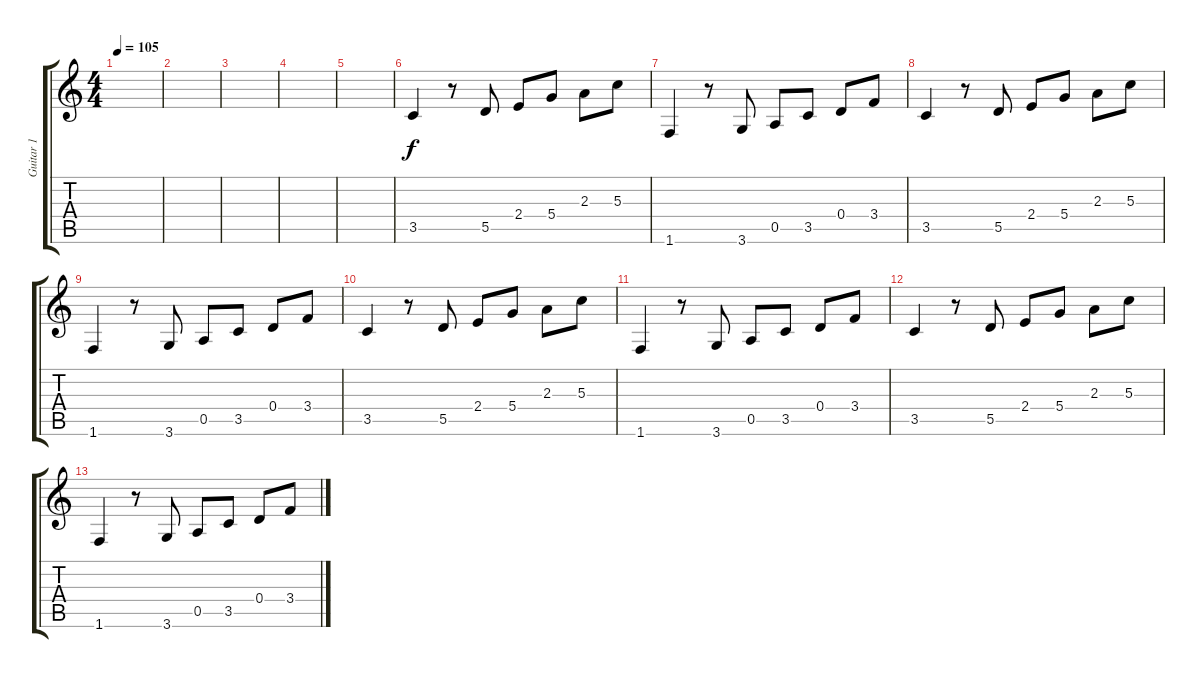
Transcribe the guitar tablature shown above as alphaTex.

\track ("Guitar 1" "Guitar 1") {instrument acousticguitarsteel}
\staff {score tabs}
\tuning (E4 B3 G3 D3 A2 E2) {hide}
\ts (4 4)
\tempo 105
\clef g2
\ks c
|
|
|
|
|
3.5.4 r.8 5.5.8 2.4.8 5.4.8 2.3.8 5.3.8 |
1.6.4 r.8 3.6.8 0.5.8 3.5.8 0.4.8 3.4.8 |
3.5.4 r.8 5.5.8 2.4.8 5.4.8 2.3.8 5.3.8 |
1.6.4 r.8 3.6.8 0.5.8 3.5.8 0.4.8 3.4.8 |
3.5.4 r.8 5.5.8 2.4.8 5.4.8 2.3.8 5.3.8 |
1.6.4 r.8 3.6.8 0.5.8 3.5.8 0.4.8 3.4.8 |
3.5.4 r.8 5.5.8 2.4.8 5.4.8 2.3.8 5.3.8 |
1.6.4 r.8 3.6.8 0.5.8 3.5.8 0.4.8 3.4.8
